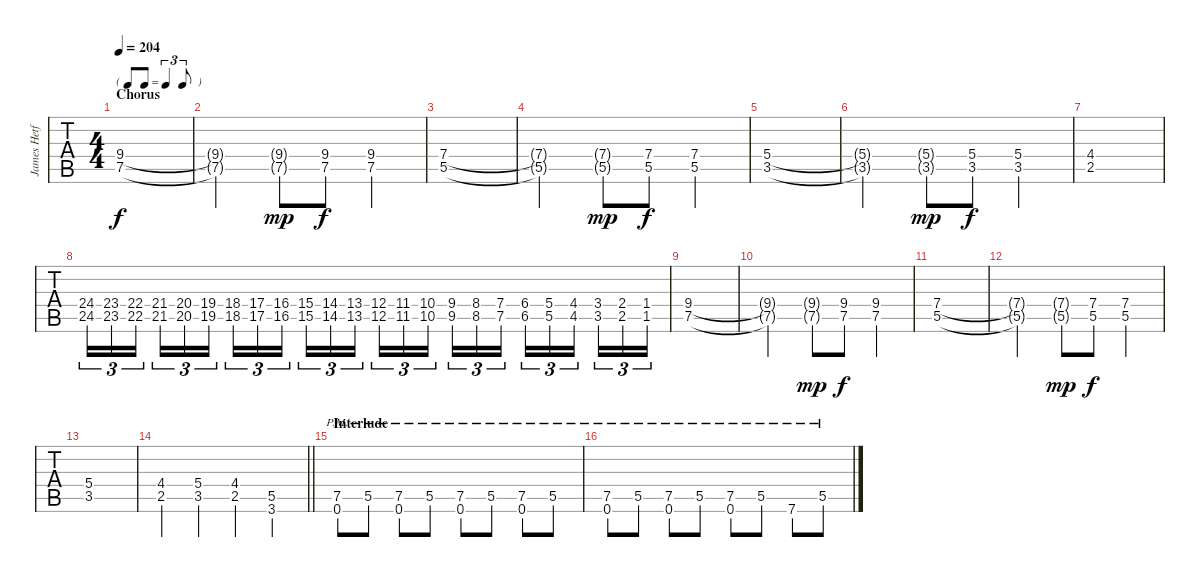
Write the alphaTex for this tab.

\track ("James Hetfield " "James Hetf") {instrument distortionguitar}
\staff {tabs}
\tuning (E4 B3 G3 D3 A2 E2) {hide}
\ts (4 4)
\tf triplet8th
\section ("" "Chorus")
\tempo 204
\clef g2
\ks c
(9.4 7.5).1{dy f} |
(9.4{t} 7.5{t}).2 (9.4{g} 7.5{g}).8{dy mp} (9.4 7.5).8{dy f} (9.4 7.5).4 |
(7.4 5.5).1 |
(7.4{t} 5.5{t}).2 (7.4{g} 5.5{g}).8{dy mp} (7.4 5.5).8{dy f} (7.4 5.5).4 |
(5.4 3.5).1 |
(5.4{t} 3.5{t}).2 (5.4{g} 3.5{g}).8{dy mp} (5.4 3.5).8{dy f} (5.4 3.5).4 |
(4.4 2.5).1 |
(24.4 24.5).16{tu (3 2)} (23.4 23.5).16{tu (3 2)} (22.4 22.5).16{tu (3 2) beam splitsecondary} (21.4 21.5).16{tu (3 2)} (20.4 20.5).16{tu (3 2)} (19.4 19.5).16{tu (3 2)} (18.4 18.5).16{tu (3 2)} (17.4 17.5).16{tu (3 2)} (16.4 16.5).16{tu (3 2) beam splitsecondary} (15.4 15.5).16{tu (3 2)} (14.4 14.5).16{tu (3 2)} (13.4 13.5).16{tu (3 2)} (12.4 12.5).16{tu (3 2)} (11.4 11.5).16{tu (3 2)} (10.4 10.5).16{tu (3 2) beam splitsecondary} (9.4 9.5).16{tu (3 2)} (8.4 8.5).16{tu (3 2)} (7.4 7.5).16{tu (3 2)} (6.4 6.5).16{tu (3 2)} (5.4 5.5).16{tu (3 2)} (4.4 4.5).16{tu (3 2) beam splitsecondary} (3.4 3.5).16{tu (3 2)} (2.4 2.5).16{tu (3 2)} (1.4 1.5).16{tu (3 2)} |
(9.4 7.5).1 |
(9.4{t} 7.5{t}).2 (9.4{g} 7.5{g}).8{dy mp} (9.4 7.5).8{dy f} (9.4 7.5).4 |
(7.4 5.5).1 |
(7.4{t} 5.5{t}).2 (7.4{g} 5.5{g}).8{dy mp} (7.4 5.5).8{dy f} (7.4 5.5).4 |
(5.4 3.5).1 |
\barLineRight lightlight
(4.4 2.5).4 (5.4 3.5).4 (4.4 2.5).4 (5.5 3.6).4 |
\section ("" "Interlude ")
(7.5{pm} 0.6{pm}).8 5.5{pm}.8 (7.5{pm} 0.6{pm}).8 5.5{pm}.8 (7.5{pm} 0.6{pm}).8 5.5{pm}.8 (7.5{pm} 0.6{pm}).8 5.5{pm}.8 |
(7.5{pm} 0.6{pm}).8 5.5{pm}.8 (7.5{pm} 0.6{pm}).8 5.5{pm}.8 (7.5{pm} 0.6{pm}).8 5.5{pm}.8 7.6{pm}.8 5.5{pm}.8
